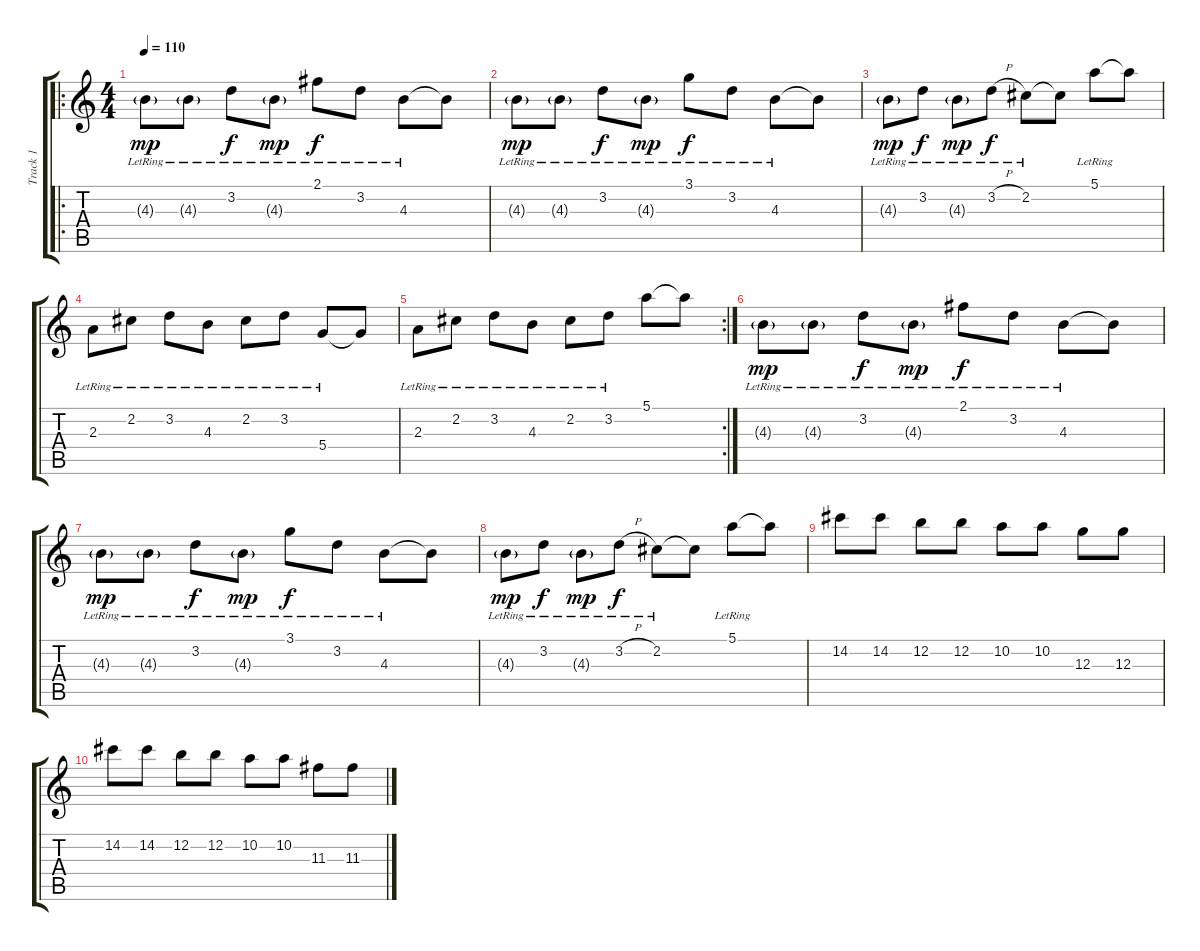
\track ("Track 1" "Track 1") {instrument distortionguitar}
\staff {score tabs}
\tuning (E4 B3 G3 D3 A2 D2) {hide}
\ro
\ts (4 4)
\tempo 110
\clef g2
\ks c
4.3{g lr}.8{dy mp} 4.3{g lr}.8 3.2{lr}.8{dy f} 4.3{g lr}.8{dy mp} 2.1{lr}.8{dy f} 3.2{lr}.8 4.3{lr}.8 4.3{t}.8 |
4.3{g lr}.8{dy mp} 4.3{g lr}.8 3.2{lr}.8{dy f} 4.3{g lr}.8{dy mp} 3.1{lr}.8{dy f} 3.2{lr}.8 4.3{lr}.8 4.3{t}.8 |
4.3{g lr}.8{dy mp} 3.2{lr}.8{dy f} 4.3{g lr}.8{dy mp} 3.2{h lr}.8{dy f} 2.2{lr}.8 2.2{t}.8 5.1{lr}.8 5.1{t}.8 |
2.3{lr}.8 2.2{lr}.8 3.2{lr}.8 4.3{lr}.8 2.2{lr}.8 3.2{lr}.8 5.4{lr}.8 5.4{t}.8 |
\rc 2
2.3{lr}.8 2.2{lr}.8 3.2{lr}.8 4.3{lr}.8 2.2{lr}.8 3.2{lr}.8 5.1.8 5.1{t}.8 |
4.3{g lr}.8{dy mp} 4.3{g lr}.8 3.2{lr}.8{dy f} 4.3{g lr}.8{dy mp} 2.1{lr}.8{dy f} 3.2{lr}.8 4.3{lr}.8 4.3{t}.8 |
4.3{g lr}.8{dy mp} 4.3{g lr}.8 3.2{lr}.8{dy f} 4.3{g lr}.8{dy mp} 3.1{lr}.8{dy f} 3.2{lr}.8 4.3{lr}.8 4.3{t}.8 |
4.3{g lr}.8{dy mp} 3.2{lr}.8{dy f} 4.3{g lr}.8{dy mp} 3.2{h lr}.8{dy f} 2.2{lr}.8 2.2{t}.8 5.1{lr}.8 5.1{t}.8 |
14.2.8 14.2.8 12.2.8 12.2.8 10.2.8 10.2.8 12.3.8 12.3.8 |
14.2.8 14.2.8 12.2.8 12.2.8 10.2.8 10.2.8 11.3.8 11.3.8
